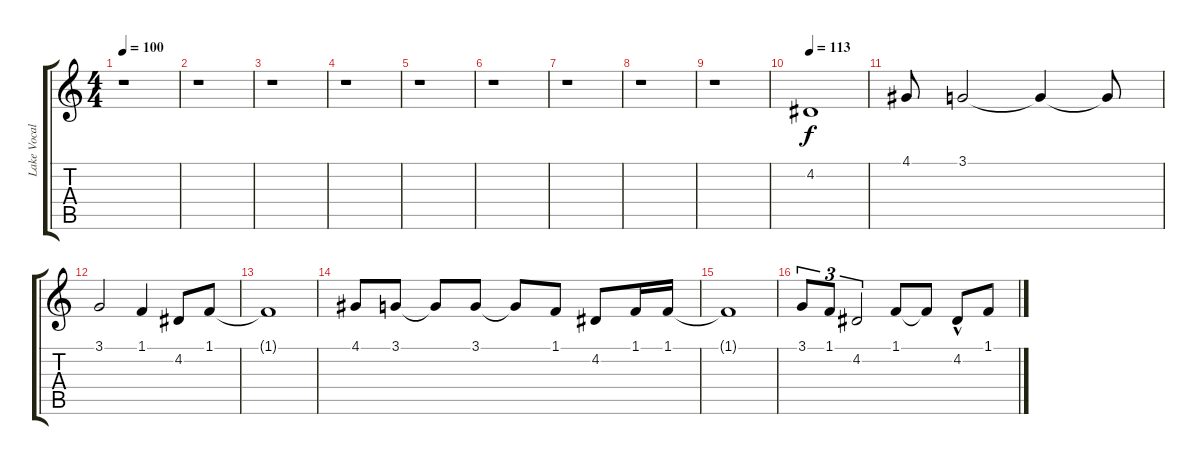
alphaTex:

\track ("Lake Vocal" "Lake Vocal") {instrument tenorsax}
\staff {score tabs}
\tuning (E4 B3 G3 D3 A2 E2) {hide}
\ts (4 4)
\tempo 100
\clef g2
\ks c
r.1{dy f} |
r.1 |
r.1 |
r.1 |
r.1 |
r.1 |
r.1 |
r.1 |
r.1 |
\tempo 113
4.2.1 |
4.1.8 3.1.2 3.1{t}.4 3.1{t}.8 |
3.1.2 1.1.4 4.2.8 1.1.8 |
1.1{t}.1 |
4.1.8 3.1.8 3.1{t}.8 3.1.8 3.1{t}.8 1.1.8 4.2.8 1.1.16 1.1.16 |
1.1{t}.1 |
3.1.8{tu (3 2)} 1.1.8{tu (3 2)} 4.2.2{tu (3 2)} 1.1.8 1.1{t}.8 4.2{hac}.8 1.1.8
